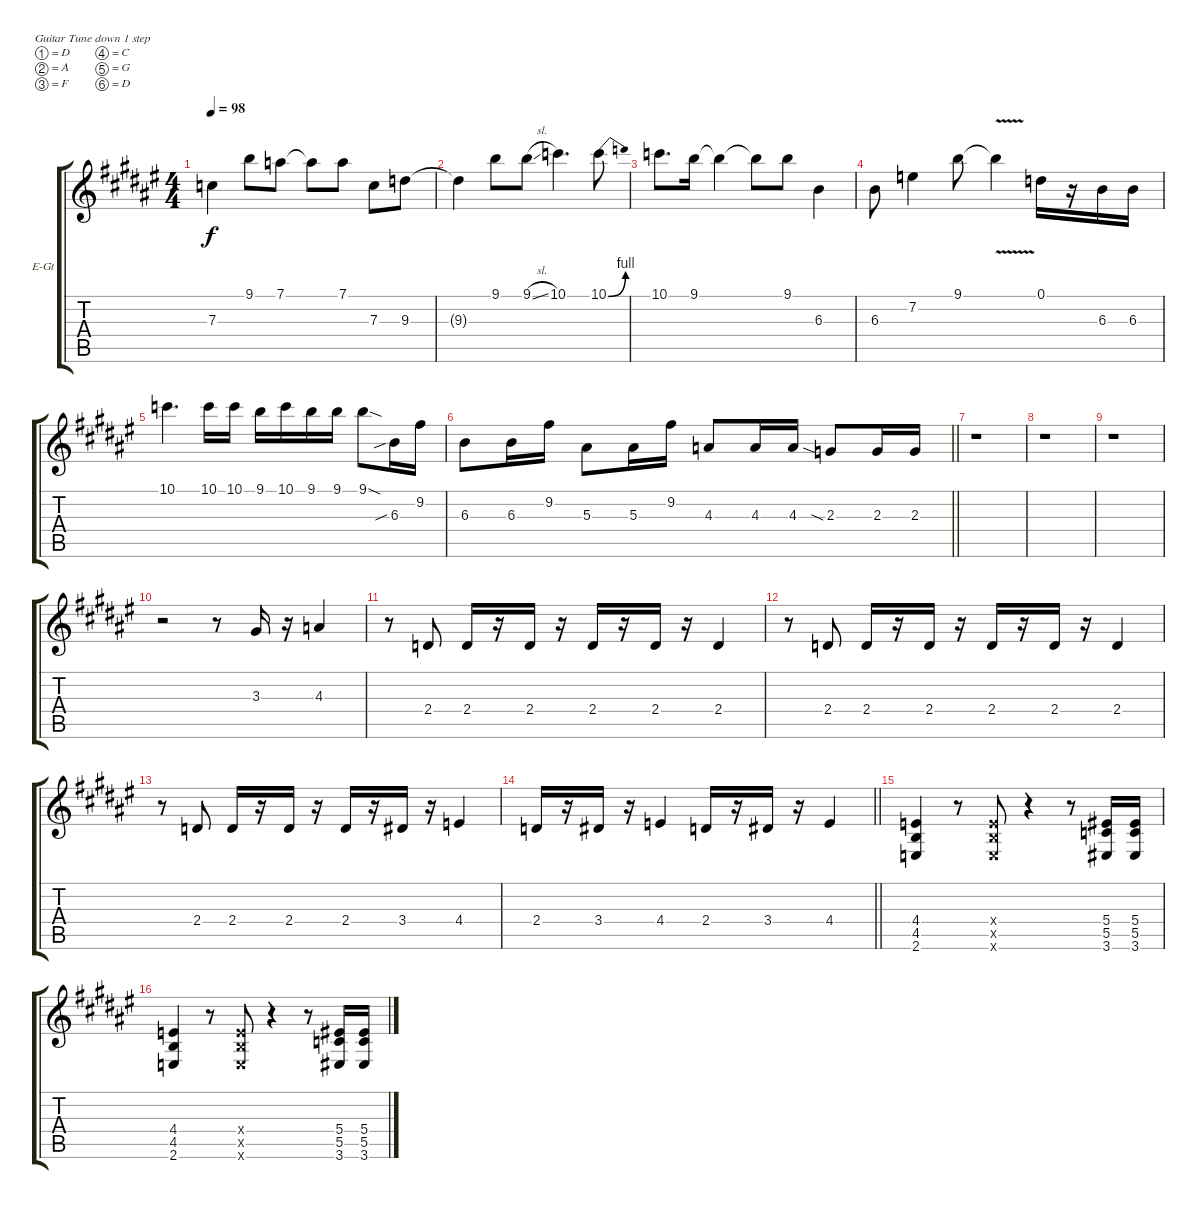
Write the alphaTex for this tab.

\bracketExtendMode groupsimilarinstruments
\firstSystemTrackNameOrientation horizontal
\otherSystemsTrackNameOrientation horizontal
\track ("Untitled" "E-Gt") {instrument distortionguitar}
\staff {score tabs}
\tuning (D4 A3 F3 C3 G2 D2)
\ts (4 4)
\tempo 98
\clef g2
\ks d#minor
7.3{t}.4{dy f} 9.1.8 7.1.8 7.1{t}.8 7.1.8 7.3.8 9.3.8 |
\ks f#
9.3{t}.4 9.1.8 9.1{sl}.8 10.1.4{d} 10.1{be (bend 0 0 60 4)}.8 |
\ks d#minor
10.1.8{d} 9.1.16 9.1{t}.4 9.1{t}.8 9.1.8 6.3.4 |
6.3.8 7.2.4 9.1.8 9.1{v t}.4 0.1.16 r.16 6.3.16 6.3.16 |
\ks f#
10.1.4{d} 10.1.16 10.1.16 9.1.16 10.1.16 9.1.16 9.1.16 9.1{sod}.8 6.3{sib}.16 9.2.16 |
\barLineRight lightlight
\ks d#minor
6.3.8 6.3.16 9.2.16 5.3.8 5.3.16 9.2.16 4.3.8 4.3.16 4.3.16 2.3{sia}.8 2.3.16 2.3.16 |
\section ("" " ")
r.1 |
\ks f#
r.1 |
\ks d#minor
r.1 |
r.2 r.8 3.3.16 r.16 4.3.4 |
\ks f#
r.8 2.4.8 2.4.16 r.16 2.4.16 r.16 2.4.16 r.16 2.4.16 r.16 2.4.4 |
\ks d#minor
r.8 2.4.8 2.4.16 r.16 2.4.16 r.16 2.4.16 r.16 2.4.16 r.16 2.4.4 |
r.8 2.4.8 2.4.16 r.16 2.4.16 r.16 2.4.16 r.16 3.4.16 r.16 4.4.4 |
\barLineRight lightlight
\ks f#
2.4.16 r.16 3.4.16 r.16 4.4.4 2.4.16 r.16 3.4.16 r.16 4.4.4 |
\section ("" " ")
\ks d#minor
(4.4 4.5 2.6).4 r.8 (4.4{x} 4.5{x} 2.6{x}).8 r.4 r.8 (5.4 5.5 3.6).16 (5.4 5.5 3.6).16 |
(4.4 4.5 2.6).4 r.8 (4.4{x} 4.5{x} 2.6{x}).8 r.4 r.8 (5.4 5.5 3.6).16 (5.4 5.5 3.6).16
